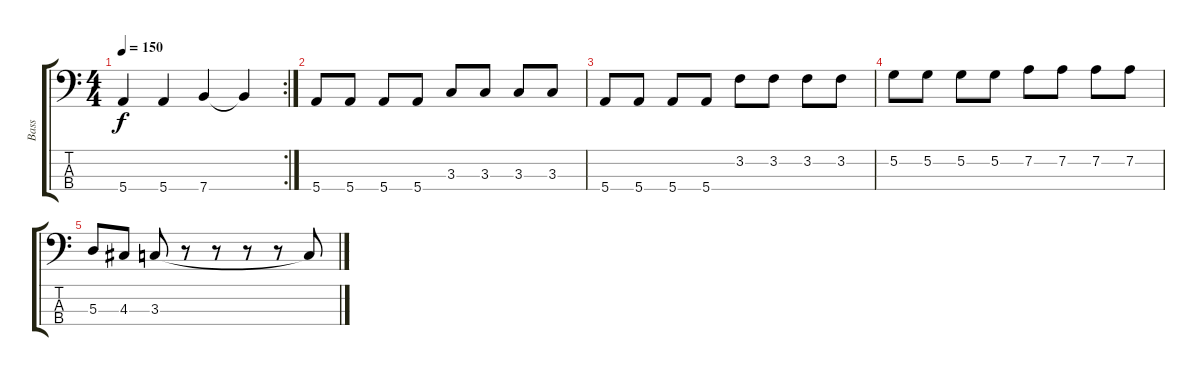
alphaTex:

\track ("Bass" "Bass") {instrument electricbasspick}
\staff {score tabs}
\tuning (G2 D2 A1 E1) {hide}
\rc 2
\ts (4 4)
\tempo 150
\clef f4
\ks c
5.4.4{dy f} 5.4.4 7.4.4 7.4{t}.4 |
5.4.8 5.4.8 5.4.8 5.4.8 3.3.8 3.3.8 3.3.8 3.3.8 |
5.4.8 5.4.8 5.4.8 5.4.8 3.2.8 3.2.8 3.2.8 3.2.8 |
5.2.8 5.2.8 5.2.8 5.2.8 7.2.8 7.2.8 7.2.8 7.2.8 |
5.3.8 4.3.8 3.3.8 r.8 r.8 r.8 r.8 3.3{t}.8
